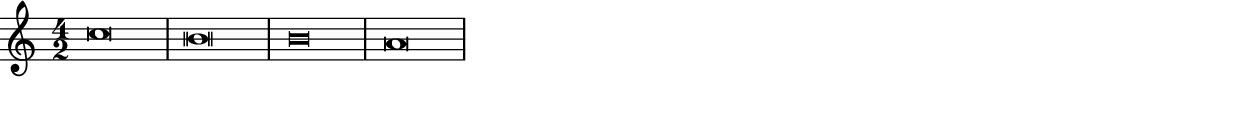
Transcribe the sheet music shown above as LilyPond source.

%% Generated by lilypond-book
%% Options: [exampleindent=10.16\mm,indent=0\mm,line-width=160\mm,paper-height=845.047\pt,paper-width=597.508\pt,papersize='(cons (* 597.508 pt) (* 845.047 pt))]
\include "lilypond-book-preamble.ly"


% ****************************************************************
% Start cut-&-pastable-section
% ****************************************************************

#(ly:set-option 'eps-box-padding 3.000000)



\paper {
  #(set-paper-size '(cons (* 597.508 pt) (* 845.047 pt)))
  indent = 0\mm
  line-width = 160\mm
  % offset the left padding, also add 1mm as lilypond creates cropped
  % images with a little space on the right
  line-width = #(- line-width (* mm  3.000000) (* mm 1))
}

\layout {
  
}




% ****************************************************************
% ly snippet:
% ****************************************************************
\sourcefilename "snippets/alternative-breve-notes.ly"
\sourcefileline 0
%% DO NOT EDIT this file manually; it was automatically
%% generated from the LilyPond Snippet Repository
%% (http://lsr.di.unimi.it).
%%
%% Make any changes in the LSR itself, or in
%% `Documentation/snippets/new/`, then run
%% `scripts/auxiliar/makelsr.pl`.
%%
%% This file is in the public domain.

\version "2.24.0"

\header {
%% Translation of GIT committish: a8a85e19654e46d725563e6deba44083ef137a2c
  texidocja = "
二全音符の表示を、符頭の左右に線が 1 本あるバロック式の表示から、@c
2 本あるものに変更することができます。
"
  doctitleja = "二全音符を変更する"

%% Translation of GIT committish: 2f3474d9af596d677ed5b7ce720ae4d0954a6b51
  texidocit = "
Le note brevi sono disponibili anche con due linee verticali su ciascun
lato della testa invece di una sola e in stile barocco.

"
  doctitleit = "Note brevi alternative"

%% Translation of GIT committish: 41a008e75e2fe29536406cdf0d71c32a4606f2b8
  texidocfr = "
Voici comment obtenir une brève -- aussi appelée note carée --
flanquée de deux barres verticales, au lieu d'une comme habituellement.
"

  doctitlefr = "Brève alternative, avec deux barres verticales"

%% Translation of GIT committish: b35da384a3367d8ee49a28f697c0ae8fb88b2e1e
  texidoces = "
Las figuras de breve también están disponibles con dos líneas
verticales a los lados de la cabeza en lugar de una sola línea y la
forma en estilo barroco.

"
  doctitlees = "Formas alternativas de la figura breve"

%% Translation of GIT committish: 8ffecf6be17c6ec2ff87cf31873121a8cce29b09
  texidocca = "
Les figures de breu també estan disponibles amb dues línies
verticals a les vores del cap en lloc d'una sola línia i la
forma en estil barroc.

"
  doctitleca = "Formes alternatives de la figura breu"

  lsrtags = "expressive-marks, rhythms"

  texidoc = "
Breve notes are also available with two vertical lines on each side of
the notehead instead of one line and in baroque style.
"

  doctitle = "Alternative breve notes"
} % begin verbatim


\relative c'' {
  \time 4/2
  c\breve |
  \override Staff.NoteHead.style = #'altdefault
  b\breve
  \override Staff.NoteHead.style = #'baroque
  b\breve
  \revert Staff.NoteHead.style
  a\breve
}



% ****************************************************************
% end ly snippet
% ****************************************************************
